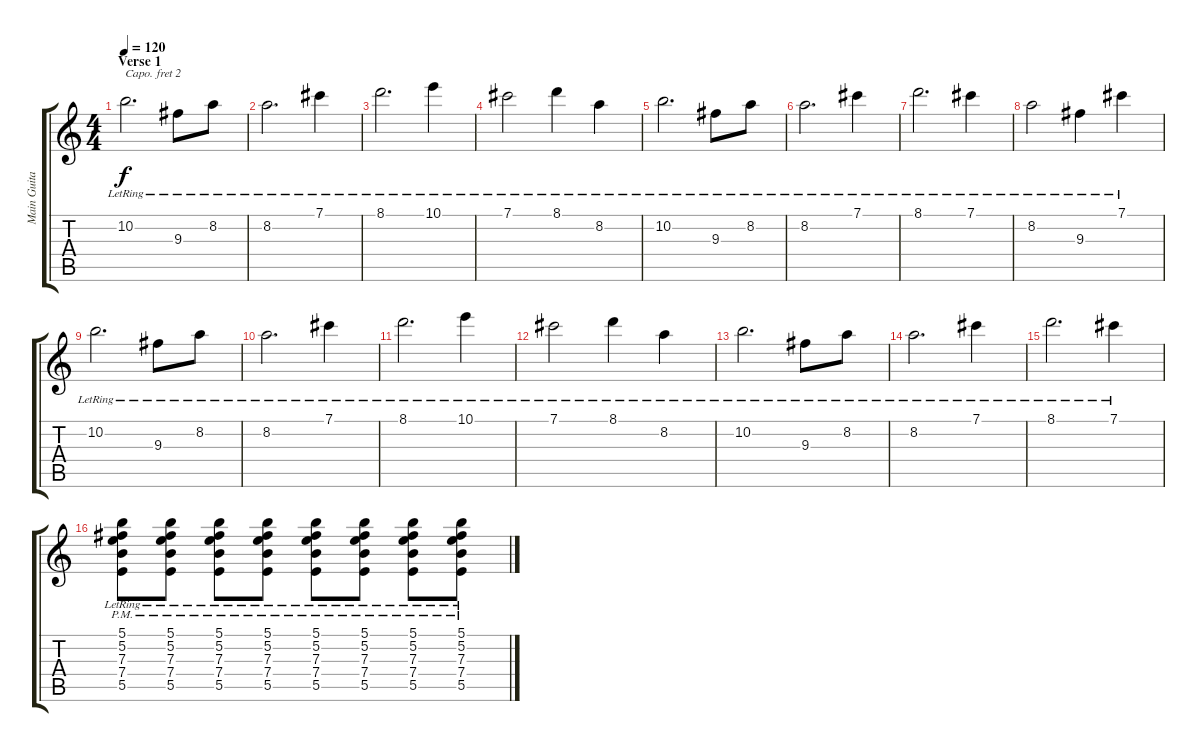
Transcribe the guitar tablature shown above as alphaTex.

\track ("Main Guitar (C)" "Main Guita") {instrument acousticguitarnylon}
\staff {score tabs}
\capo 2
\tuning (E4 B3 G3 D3 A2 E2) {hide}
\ts (4 4)
\section ("" "Verse 1")
\tempo 120
\clef g2
\ks c
10.2{lr}.2{d dy f} 9.3{lr}.8 8.2{lr}.8 |
8.2{lr}.2{d} 7.1{lr}.4 |
8.1{lr}.2{d} 10.1{lr}.4 |
7.1{lr}.2 8.1{lr}.4 8.2{lr}.4 |
10.2{lr}.2{d} 9.3{lr}.8 8.2{lr}.8 |
8.2{lr}.2{d} 7.1{lr}.4 |
8.1{lr}.2{d} 7.1{lr}.4 |
8.2{lr}.2 9.3{lr}.4 7.1{lr}.4 |
10.2{lr}.2{d} 9.3{lr}.8 8.2{lr}.8 |
8.2{lr}.2{d} 7.1{lr}.4 |
8.1{lr}.2{d} 10.1{lr}.4 |
7.1{lr}.2 8.1{lr}.4 8.2{lr}.4 |
10.2{lr}.2{d} 9.3{lr}.8 8.2{lr}.8 |
8.2{lr}.2{d} 7.1{lr}.4 |
8.1{lr}.2{d} 7.1{lr}.4 |
(5.1{pm lr} 5.2{pm lr} 7.3{pm lr} 7.4{pm lr} 5.5{pm lr}).8 (5.1{pm lr} 5.2{pm lr} 7.3{pm lr} 7.4{pm lr} 5.5{pm lr}).8 (5.1{pm lr} 5.2{pm lr} 7.3{pm lr} 7.4{pm lr} 5.5{pm lr}).8 (5.1{pm lr} 5.2{pm lr} 7.3{pm lr} 7.4{pm lr} 5.5{pm lr}).8 (5.1{pm lr} 5.2{pm lr} 7.3{pm lr} 7.4{pm lr} 5.5{pm lr}).8 (5.1{pm lr} 5.2{pm lr} 7.3{pm lr} 7.4{pm lr} 5.5{pm lr}).8 (5.1{pm lr} 5.2{pm lr} 7.3{pm lr} 7.4{pm lr} 5.5{pm lr}).8 (5.1{pm lr} 5.2{pm lr} 7.3{pm lr} 7.4{pm lr} 5.5{pm lr}).8
